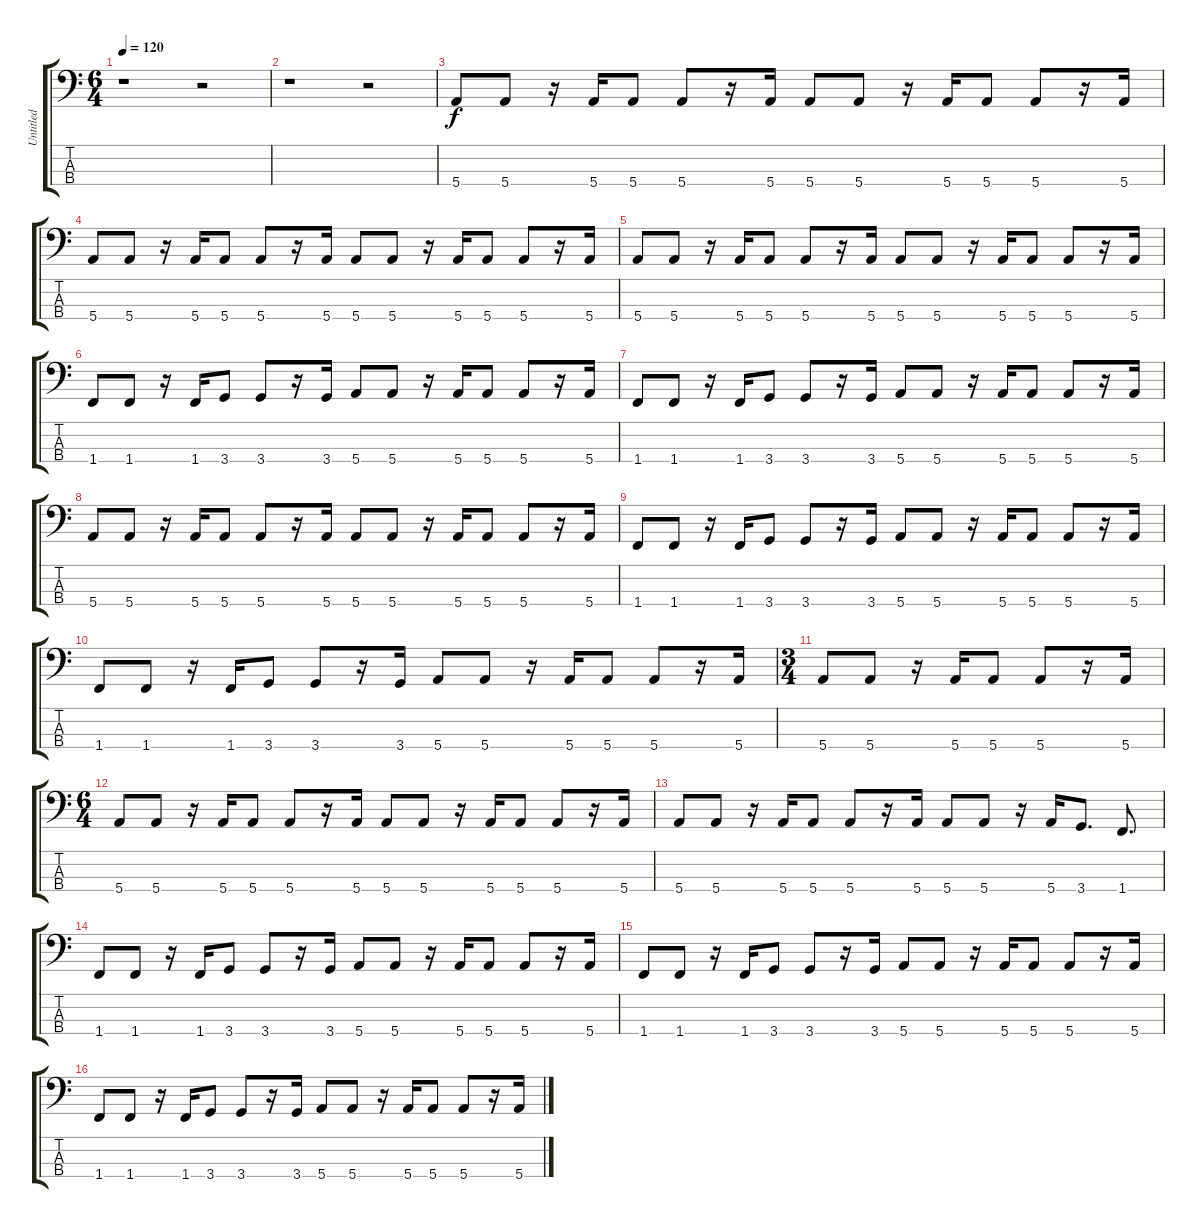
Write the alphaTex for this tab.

\track ("Untitled" "Untitled") {instrument electricbassfinger}
\staff {score tabs}
\tuning (G2 D2 A1 E1) {hide}
\ts (6 4)
\tempo 120
\clef f4
\ks c
r.1{dy f instrument electricbassfinger} r.2 |
r.1 r.2 |
5.4.8 5.4.8 r.16 5.4.16 5.4.8 5.4.8 r.16 5.4.16 5.4.8 5.4.8 r.16 5.4.16 5.4.8 5.4.8 r.16 5.4.16 |
5.4.8 5.4.8 r.16 5.4.16 5.4.8 5.4.8 r.16 5.4.16 5.4.8 5.4.8 r.16 5.4.16 5.4.8 5.4.8 r.16 5.4.16 |
5.4.8 5.4.8 r.16 5.4.16 5.4.8 5.4.8 r.16 5.4.16 5.4.8 5.4.8 r.16 5.4.16 5.4.8 5.4.8 r.16 5.4.16 |
1.4.8 1.4.8 r.16 1.4.16 3.4.8 3.4.8 r.16 3.4.16 5.4.8 5.4.8 r.16 5.4.16 5.4.8 5.4.8 r.16 5.4.16 |
1.4.8 1.4.8 r.16 1.4.16 3.4.8 3.4.8 r.16 3.4.16 5.4.8 5.4.8 r.16 5.4.16 5.4.8 5.4.8 r.16 5.4.16 |
5.4.8 5.4.8 r.16 5.4.16 5.4.8 5.4.8 r.16 5.4.16 5.4.8 5.4.8 r.16 5.4.16 5.4.8 5.4.8 r.16 5.4.16 |
1.4.8 1.4.8 r.16 1.4.16 3.4.8 3.4.8 r.16 3.4.16 5.4.8 5.4.8 r.16 5.4.16 5.4.8 5.4.8 r.16 5.4.16 |
1.4.8 1.4.8 r.16 1.4.16 3.4.8 3.4.8 r.16 3.4.16 5.4.8 5.4.8 r.16 5.4.16 5.4.8 5.4.8 r.16 5.4.16 |
\ts (3 4)
5.4.8 5.4.8 r.16 5.4.16 5.4.8 5.4.8 r.16 5.4.16 |
\ts (6 4)
5.4.8 5.4.8 r.16 5.4.16 5.4.8 5.4.8 r.16 5.4.16 5.4.8 5.4.8 r.16 5.4.16 5.4.8 5.4.8 r.16 5.4.16 |
5.4.8 5.4.8 r.16 5.4.16 5.4.8 5.4.8 r.16 5.4.16 5.4.8 5.4.8 r.16 5.4.16 3.4.8{d} 1.4.8{d} |
1.4.8 1.4.8 r.16 1.4.16 3.4.8 3.4.8 r.16 3.4.16 5.4.8 5.4.8 r.16 5.4.16 5.4.8 5.4.8 r.16 5.4.16 |
1.4.8 1.4.8 r.16 1.4.16 3.4.8 3.4.8 r.16 3.4.16 5.4.8 5.4.8 r.16 5.4.16 5.4.8 5.4.8 r.16 5.4.16 |
1.4.8 1.4.8 r.16 1.4.16 3.4.8 3.4.8 r.16 3.4.16 5.4.8 5.4.8 r.16 5.4.16 5.4.8 5.4.8 r.16 5.4.16
